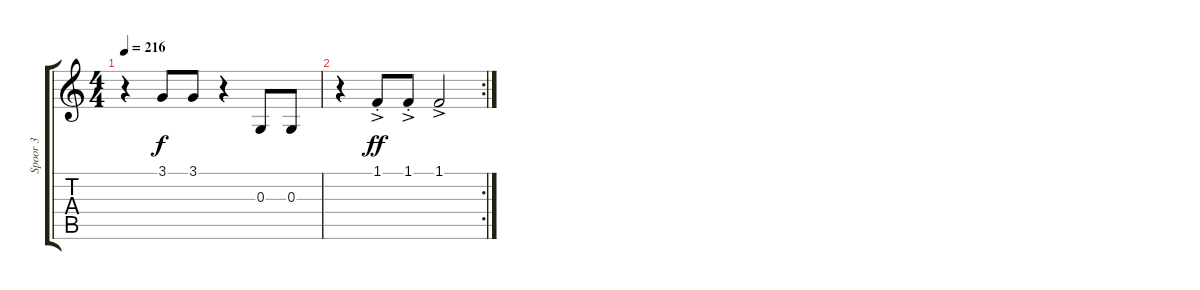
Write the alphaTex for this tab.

\track ("Spoor 3" "Spoor 3") {instrument frenchhorn}
\staff {score tabs}
\tuning (E4 B3 G3 D3 A2 E2) {hide}
\ts (4 4)
\tempo 216
\clef g2
\ks c
r.4{dy f} 3.1.8 3.1.8 r.4 0.3.8 0.3.8 |
\rc 2
r.4 1.1{ac st}.8{dy ff} 1.1{ac st}.8 1.1{ac}.2
